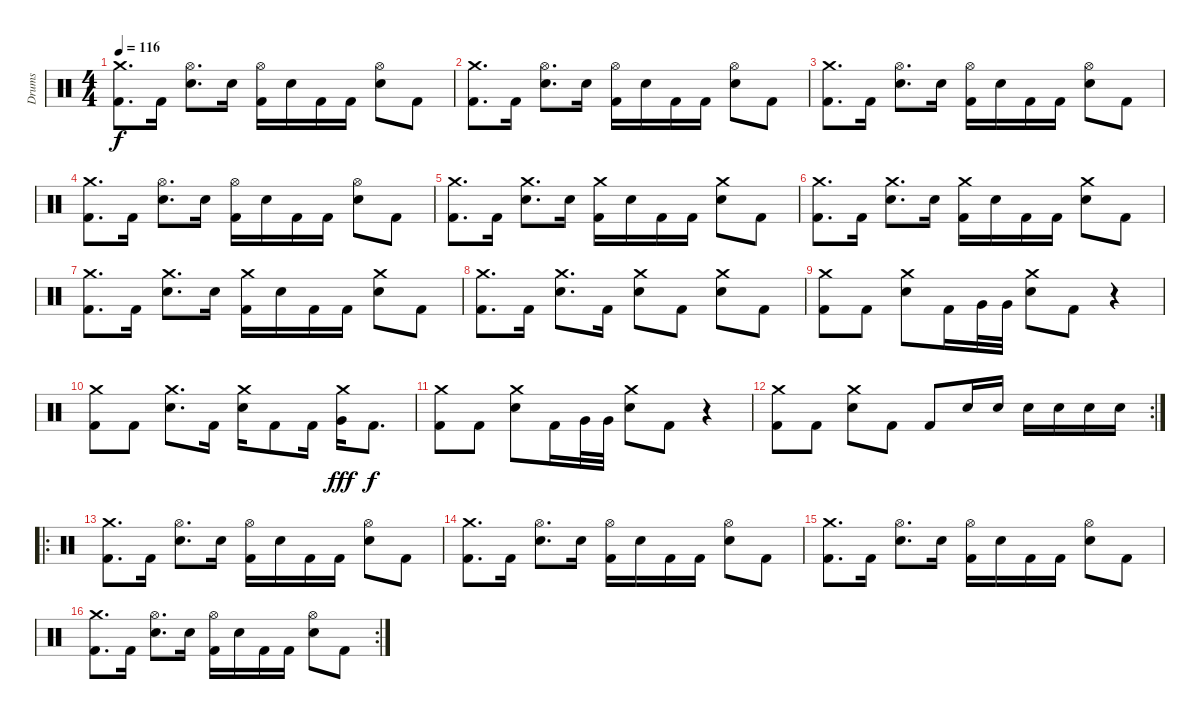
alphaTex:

\track ("Drums" "Drums") {instrument percussion}
\staff {score}
\articulation defaults
\ts (4 4)
\tempo 116
\clef neutral
\ks c
("Crash medium (hit)" "Kick (hit) 2").8{d dy f} "Kick (hit) 2".16 ("Hi-Hat (open)" "Electric Snare (hit)").8{d} "Electric Snare (hit)".16 ("Hi-Hat (open)" "Kick (hit) 2").16 "Electric Snare (hit)".16 "Kick (hit) 2".16 "Kick (hit) 2".16 ("Hi-Hat (open)" "Electric Snare (hit)").8 "Kick (hit) 2".8 |
("Crash medium (hit)" "Kick (hit) 2").8{d} "Kick (hit) 2".16 ("Hi-Hat (open)" "Electric Snare (hit)").8{d} "Electric Snare (hit)".16 ("Hi-Hat (open)" "Kick (hit) 2").16 "Electric Snare (hit)".16 "Kick (hit) 2".16 "Kick (hit) 2".16 ("Hi-Hat (open)" "Electric Snare (hit)").8 "Kick (hit) 2".8 |
("Crash medium (hit)" "Kick (hit) 2").8{d} "Kick (hit) 2".16 ("Hi-Hat (open)" "Electric Snare (hit)").8{d} "Electric Snare (hit)".16 ("Hi-Hat (open)" "Kick (hit) 2").16 "Electric Snare (hit)".16 "Kick (hit) 2".16 "Kick (hit) 2".16 ("Hi-Hat (open)" "Electric Snare (hit)").8 "Kick (hit) 2".8 |
("Crash medium (hit)" "Kick (hit) 2").8{d} "Kick (hit) 2".16 ("Hi-Hat (open)" "Electric Snare (hit)").8{d} "Electric Snare (hit)".16 ("Hi-Hat (open)" "Kick (hit) 2").16 "Electric Snare (hit)".16 "Kick (hit) 2".16 "Kick (hit) 2".16 ("Hi-Hat (open)" "Electric Snare (hit)").8 "Kick (hit) 2".8 |
("Crash medium (hit)" "Kick (hit) 2").8{d} "Kick (hit) 2".16 ("Crash medium (hit)" "Electric Snare (hit)").8{d} "Electric Snare (hit)".16 ("Crash medium (hit)" "Kick (hit) 2").16 "Electric Snare (hit)".16 "Kick (hit) 2".16 "Kick (hit) 2".16 ("Crash medium (hit)" "Electric Snare (hit)").8 "Kick (hit) 2".8 |
("Crash medium (hit)" "Kick (hit) 2").8{d} "Kick (hit) 2".16 ("Crash medium (hit)" "Electric Snare (hit)").8{d} "Electric Snare (hit)".16 ("Crash medium (hit)" "Kick (hit) 2").16 "Electric Snare (hit)".16 "Kick (hit) 2".16 "Kick (hit) 2".16 ("Crash medium (hit)" "Electric Snare (hit)").8 "Kick (hit) 2".8 |
("Crash medium (hit)" "Kick (hit) 2").8{d} "Kick (hit) 2".16 ("Crash medium (hit)" "Electric Snare (hit)").8{d} "Electric Snare (hit)".16 ("Crash medium (hit)" "Kick (hit) 2").16 "Electric Snare (hit)".16 "Kick (hit) 2".16 "Kick (hit) 2".16 ("Crash medium (hit)" "Electric Snare (hit)").8 "Kick (hit) 2".8 |
("Crash medium (hit)" "Kick (hit) 2").8{d} "Kick (hit) 2".16 ("Crash medium (hit)" "Electric Snare (hit)").8{d} "Kick (hit) 2".16 ("Crash medium (hit)" "Electric Snare (hit)").8 "Kick (hit) 2".8 ("Crash medium (hit)" "Electric Snare (hit)").8 "Kick (hit) 2".8 |
("Crash medium (hit)" "Kick (hit) 2").8 "Kick (hit) 2".8 ("Crash medium (hit)" "Electric Snare (hit)").8 "Kick (hit) 2".16 "Very Low Tom (hit)".32 "Very Low Tom (hit)".32 ("Crash medium (hit)" "Electric Snare (hit)").8 "Kick (hit) 2".8 r.4 |
("Crash medium (hit)" "Kick (hit) 2").8 "Kick (hit) 2".8 ("Crash medium (hit)" "Electric Snare (hit)").8{d} "Kick (hit) 2".16 ("Crash medium (hit)" "Electric Snare (hit)").16 "Kick (hit) 2".8 "Kick (hit) 2".16 ("Crash medium (hit)" "Very Low Tom (hit)").16{dy fff} "Kick (hit) 2".8{d dy f} |
("Crash medium (hit)" "Kick (hit) 2").8 "Kick (hit) 2".8 ("Crash medium (hit)" "Electric Snare (hit)").8 "Kick (hit) 2".16 "Very Low Tom (hit)".32 "Very Low Tom (hit)".32 ("Crash medium (hit)" "Electric Snare (hit)").8 "Kick (hit) 2".8 r.4 |
\rc 2
("Crash medium (hit)" "Kick (hit) 2").8 "Kick (hit) 2".8 ("Crash medium (hit)" "Electric Snare (hit)").8 "Kick (hit) 2".8 "Kick (hit) 2".8 "Electric Snare (hit)".16 "Electric Snare (hit)".16 "Electric Snare (hit)".16 "Electric Snare (hit)".16 "Electric Snare (hit)".16 "Electric Snare (hit)".16 |
\ro
("Crash medium (hit)" "Kick (hit) 2").8{d} "Kick (hit) 2".16 ("Hi-Hat (open)" "Electric Snare (hit)").8{d} "Electric Snare (hit)".16 ("Hi-Hat (open)" "Kick (hit) 2").16 "Electric Snare (hit)".16 "Kick (hit) 2".16 "Kick (hit) 2".16 ("Hi-Hat (open)" "Electric Snare (hit)").8 "Kick (hit) 2".8 |
("Crash medium (hit)" "Kick (hit) 2").8{d} "Kick (hit) 2".16 ("Hi-Hat (open)" "Electric Snare (hit)").8{d} "Electric Snare (hit)".16 ("Hi-Hat (open)" "Kick (hit) 2").16 "Electric Snare (hit)".16 "Kick (hit) 2".16 "Kick (hit) 2".16 ("Hi-Hat (open)" "Electric Snare (hit)").8 "Kick (hit) 2".8 |
("Crash medium (hit)" "Kick (hit) 2").8{d} "Kick (hit) 2".16 ("Hi-Hat (open)" "Electric Snare (hit)").8{d} "Electric Snare (hit)".16 ("Hi-Hat (open)" "Kick (hit) 2").16 "Electric Snare (hit)".16 "Kick (hit) 2".16 "Kick (hit) 2".16 ("Hi-Hat (open)" "Electric Snare (hit)").8 "Kick (hit) 2".8 |
\rc 2
("Crash medium (hit)" "Kick (hit) 2").8{d} "Kick (hit) 2".16 ("Hi-Hat (open)" "Electric Snare (hit)").8{d} "Electric Snare (hit)".16 ("Hi-Hat (open)" "Kick (hit) 2").16 "Electric Snare (hit)".16 "Kick (hit) 2".16 "Kick (hit) 2".16 ("Hi-Hat (open)" "Electric Snare (hit)").8 "Kick (hit) 2".8
